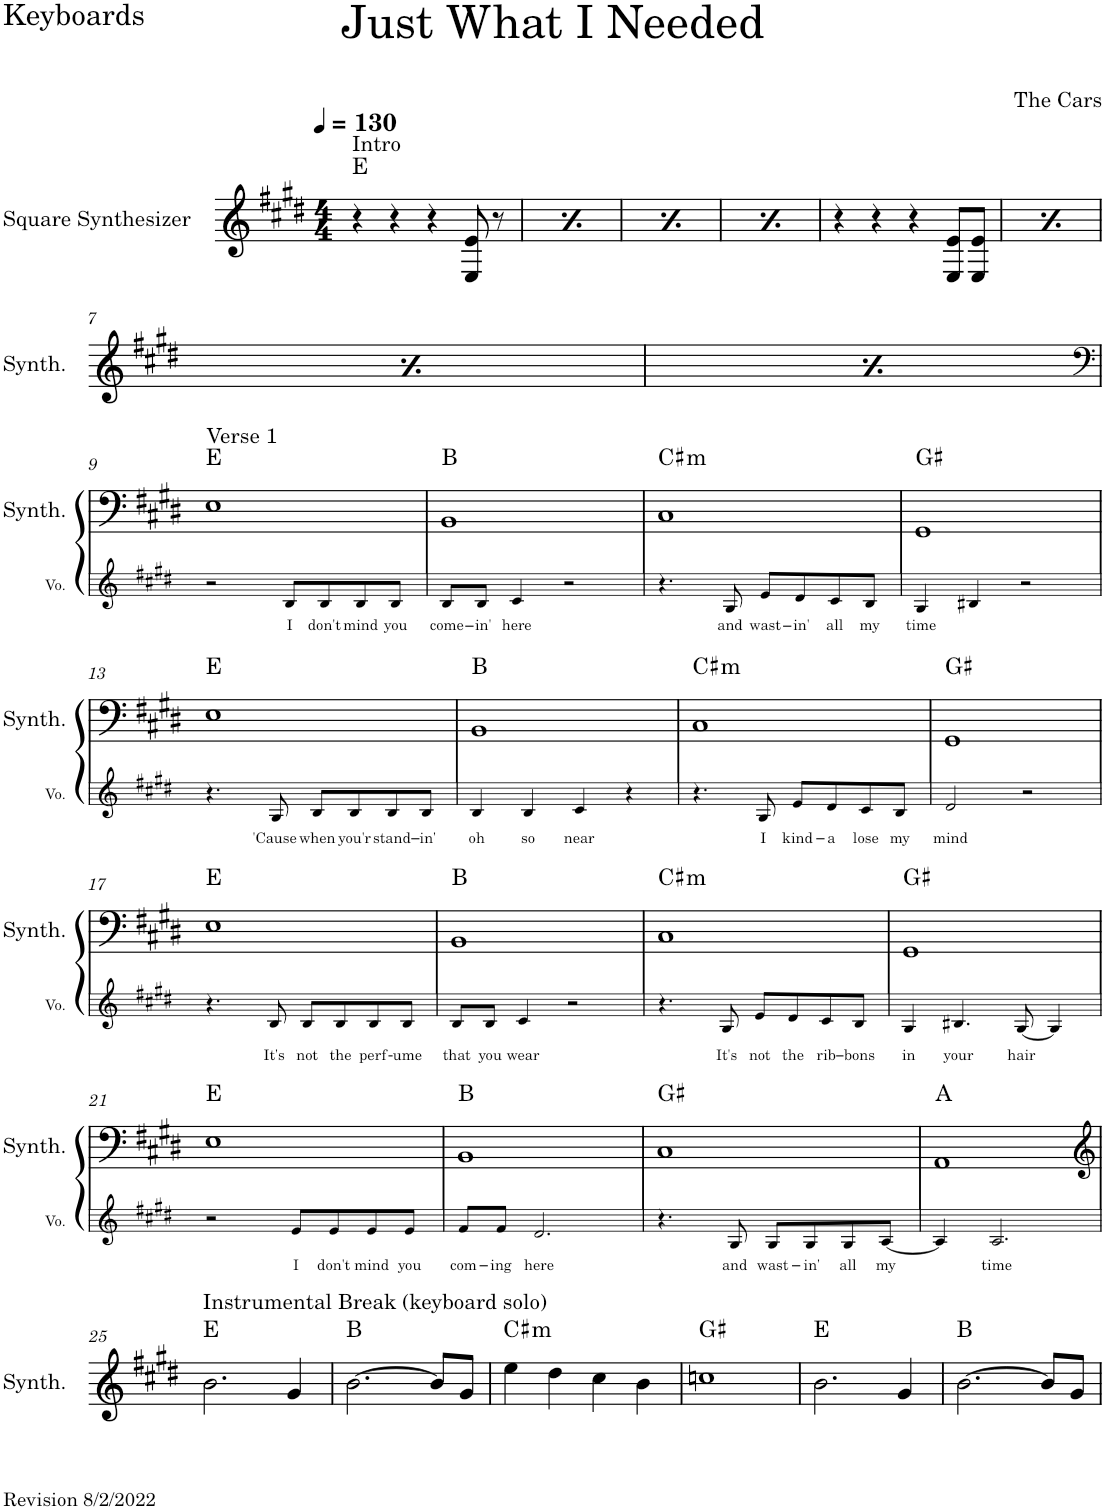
**kern	**text	**kern	**harte
*part2	*part2	*part1	*part1
*staff2	*staff2	*staff1	*
*I"Voice	*	*I"Square Synthesizer	*
*I'Vo.	*	*I'Synth.	*
*stria5	*	*	*
*clefG2	*	*clefG2	*
*k[f#c#g#d#]	*	*k[f#c#g#d#]	*
*M4/4	*	*M4/4	*
*MM130	*	*MM130	*
=1	=1	=1	=1
!	!	!LO:TX:a:t=Intro	!
1r	.	4r	E:maj
.	.	4r	.
.	.	4r	.
.	.	8E/ 8e/	.
.	.	8r	.
=2	=2	=2	=2
*	*	*MM130	*
!	!	!LO:TX:a:t=Intro	!
1r	.	4r	E:maj
.	.	4r	.
.	.	4r	.
.	.	8E/ 8e/	.
.	.	8r	.
=3	=3	=3	=3
*	*	*MM130	*
!	!	!LO:TX:a:t=Intro	!
1r	.	4r	E:maj
.	.	4r	.
.	.	4r	.
.	.	8E/ 8e/	.
.	.	8r	.
=4	=4	=4	=4
*	*	*MM130	*
!	!	!LO:TX:a:t=Intro	!
1r	.	4r	E:maj
.	.	4r	.
.	.	4r	.
.	.	8E/ 8e/	.
.	.	8r	.
=5	=5	=5	=5
1r	.	4r	.
.	.	4r	.
.	.	4r	.
.	.	8E/ 8e/L	.
.	.	8E/ 8e/J	.
=6	=6	=6	=6
1r	.	4r	.
.	.	4r	.
.	.	4r	.
.	.	8E/ 8e/L	.
.	.	8E/ 8e/J	.
!!LO:LB:g=z
=7	=7	=7	=7
1r	.	4r	.
.	.	4r	.
.	.	4r	.
.	.	8E/ 8e/L	.
.	.	8E/ 8e/J	.
=8	=8	=8	=8
1r	.	4r	.
.	.	4r	.
.	.	4r	.
.	.	8E/ 8e/L	.
.	.	8E/ 8e/J	.
!!LO:LB:g=z
=9	=9	=9	=9
*	*	*clefF4	*
!	!	!LO:TX:a:t=Verse 1	!
2r	.	1E	E:maj
!	!LO:LY:b	!	!
8B/L	I	.	.
!	!LO:LY:b	!	!
8B/	don't	.	.
!	!LO:LY:b	!	!
8B/	mind	.	.
!	!LO:LY:b	!	!
8B/J	you	.	.
=10	=10	=10	=10
!	!LO:LY:b	!	!
8B/L	come-	1BB	B:maj
!	!LO:LY:b	!	!
8B/J	-in'	.	.
!	!LO:LY:b	!	!
4c#/	here	.	.
2r	.	.	.
=11	=11	=11	=11
!	!	!	!LO:H:kt=m
4.r	.	1C#	C#:min
!	!LO:LY:b	!	!
8G#/	and	.	.
!	!LO:LY:b	!	!
8e/L	wast-	.	.
!	!LO:LY:b	!	!
8d#/	-in'	.	.
!	!LO:LY:b	!	!
8c#/	all	.	.
!	!LO:LY:b	!	!
8B/J	my	.	.
=12	=12	=12	=12
!	!LO:LY:b	!	!
4G#/	time	1GG#	G#:maj
4B#X/	.	.	.
2r	.	.	.
!!LO:LB:g=z
=13	=13	=13	=13
4.r	.	1E	E:maj
!	!LO:LY:b	!	!
8G#/	'Cause	.	.
!	!LO:LY:b	!	!
8B/L	when	.	.
!	!LO:LY:b	!	!
8B/	you'r	.	.
!	!LO:LY:b	!	!
8B/	stand-	.	.
!	!LO:LY:b	!	!
8B/J	-in'	.	.
=14	=14	=14	=14
!	!LO:LY:b	!	!
4B/	oh	1BB	B:maj
!	!LO:LY:b	!	!
4B/	so	.	.
!	!LO:LY:b	!	!
4c#/	near	.	.
4r	.	.	.
=15	=15	=15	=15
!	!	!	!LO:H:kt=m
4.r	.	1C#	C#:min
!	!LO:LY:b	!	!
8G#/	I	.	.
!	!LO:LY:b	!	!
8e/L	kind-	.	.
!	!LO:LY:b	!	!
8d#/	-a	.	.
!	!LO:LY:b	!	!
8c#/	lose	.	.
!	!LO:LY:b	!	!
8B/J	my	.	.
=16	=16	=16	=16
!	!LO:LY:b	!	!
2d#/	mind	1GG#	G#:maj
2r	.	.	.
!!LO:LB:g=z
=17	=17	=17	=17
4.r	.	1E	E:maj
!	!LO:LY:b	!	!
8B/	It's	.	.
!	!LO:LY:b	!	!
8B/L	not	.	.
!	!LO:LY:b	!	!
8B/	the	.	.
!	!LO:LY:b	!	!
8B/	perf-	.	.
!	!LO:LY:b	!	!
8B/J	-ume	.	.
=18	=18	=18	=18
!	!LO:LY:b	!	!
8B/L	that	1BB	B:maj
!	!LO:LY:b	!	!
8B/J	you	.	.
!	!LO:LY:b	!	!
4c#/	wear	.	.
2r	.	.	.
=19	=19	=19	=19
!	!	!	!LO:H:kt=m
4.r	.	1C#	C#:min
!	!LO:LY:b	!	!
8G#/	It's	.	.
!	!LO:LY:b	!	!
8e/L	not	.	.
!	!LO:LY:b	!	!
8d#/	the	.	.
!	!LO:LY:b	!	!
8c#/	rib-	.	.
!	!LO:LY:b	!	!
8B/J	-bons	.	.
=20	=20	=20	=20
!	!LO:LY:b	!	!
4G#/	in	1GG#	G#:maj
!	!LO:LY:b	!	!
4.B#X/	your	.	.
!	!LO:LY:b	!	!
[8G#/	hair	.	.
4G#/]	.	.	.
!!LO:LB:g=z
=21	=21	=21	=21
2r	.	1E	E:maj
!	!LO:LY:b	!	!
8e/L	I	.	.
!	!LO:LY:b	!	!
8e/	don't	.	.
!	!LO:LY:b	!	!
8e/	mind	.	.
!	!LO:LY:b	!	!
8e/J	you	.	.
=22	=22	=22	=22
!	!LO:LY:b	!	!
8f#/L	com-	1BB	B:maj
!	!LO:LY:b	!	!
8f#/J	-ing	.	.
!	!LO:LY:b	!	!
2.d#/	here	.	.
=23	=23	=23	=23
4.r	.	1C#	G#:maj
!	!LO:LY:b	!	!
8G#/	and	.	.
!	!LO:LY:b	!	!
8G#/L	wast-	.	.
!	!LO:LY:b	!	!
8G#/	-in'	.	.
!	!LO:LY:b	!	!
8G#/	all	.	.
!	!LO:LY:b	!	!
[8A/J	my	.	.
=24	=24	=24	=24
4A/]	.	1AA	A:maj
!	!LO:LY:b	!	!
2.A/	time	.	.
!!LO:LB:g=z
=25	=25	=25	=25
*	*	*clefG2	*
!	!	!LO:TX:a:t=Instrumental Break (keyboard solo)	!
1r	.	2.b\	E:maj
.	.	4g#/	.
=26	=26	=26	=26
1r	.	[2.b\	B:maj
.	.	8b/L]	.
.	.	8g#/J	.
=27	=27	=27	=27
!	!	!	!LO:H:kt=m
1r	.	4ee\	C#:min
.	.	4dd#\	.
.	.	4cc#\	.
.	.	4b\	.
=28	=28	=28	=28
1r	.	1ccn	G#:maj
=29	=29	=29	=29
1r	.	2.b\	E:maj
.	.	4g#/	.
=30	=30	=30	=30
1r	.	[2.b\	B:maj
.	.	8b/L]	.
.	.	8g#/J	.
=	=	=	=
*-	*-	*-	*-
